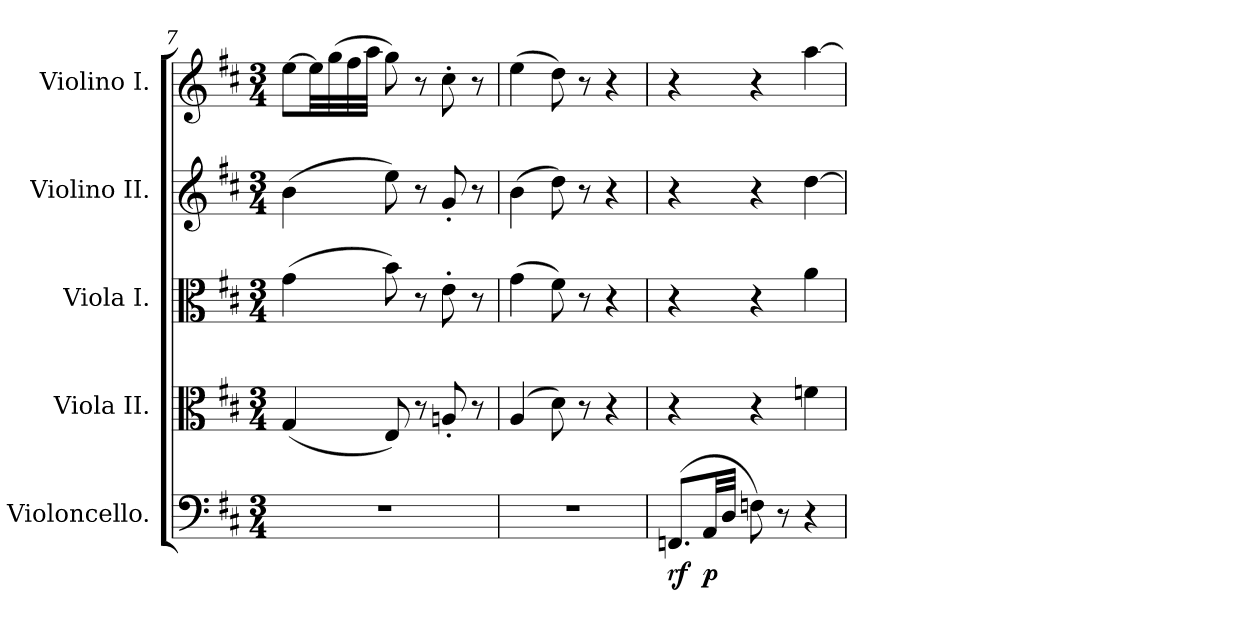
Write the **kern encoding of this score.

**kern	**dynam	**kern	**kern	**kern	**kern
*part5	*part5	*part4	*part3	*part2	*part1
*staff5	*staff5	*staff4	*staff3	*staff2	*staff1
*I"Violoncello.	*	*I"Viola II.	*I"Viola I.	*I"Violino II.	*I"Violino I.
*I'Vc	*	*I'Vla	*I'Vla	*I'Vln	*I'Vln
*clefF4	*	*clefC3	*clefC3	*clefG2	*clefG2
*k[f#c#]	*	*k[f#c#]	*k[f#c#]	*k[f#c#]	*k[f#c#]
*M3/4	*	*M3/4	*M3/4	*M3/4	*M3/4
=7	=7	=7	=7	=7	=7
2.r	.	(<4G/	(>4g\	(>4b\	[8ee\L
.	.	.	.	.	32ee\LL]
.	.	.	.	.	(>32gg\
.	.	.	.	.	32ff#\
.	.	.	.	.	32aa\JJJ
.	.	8E/)	8b\)	8ee\)	8gg\)
.	.	8r	8r	8r	8r
.	.	8An'/	8e'\	8g'/	8cc#'\
.	.	8r	8r	8r	8r
=8	=8	=8	=8	=8	=8
2.r	.	(>4A/	(>4g\	(>4b\	(>4ee\
.	.	8d\)	8f#\)	8dd\)	8dd\)
.	.	8r	8r	8r	8r
.	.	4r	4r	4r	4r
=9	=9	=9	=9	=9	=9
!	!LO:DY:b	!	!	!	!
(>8.FFn/L	rf	4r	4r	4r	4r
!	!LO:DY:b	!	!	!	!
32AA/LL	p	.	.	.	.
32D/JJJ	.	.	.	.	.
8Fn\)	.	4r	4r	4r	4r
8r	.	.	.	.	.
4r	.	4fn\	4a\	[4dd\	[4aa\
=	=	=	=	=	=
*-	*-	*-	*-	*-	*-
